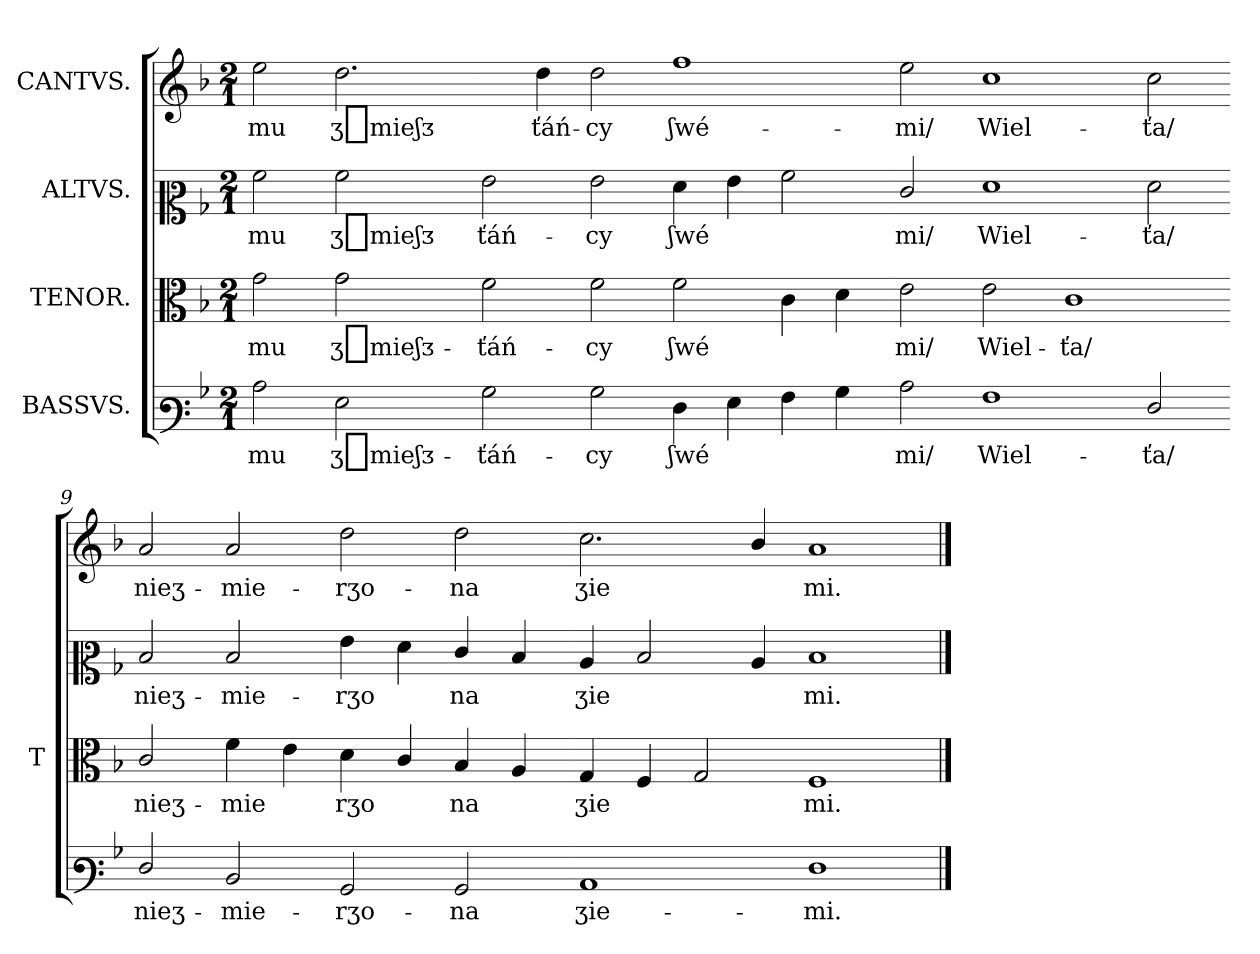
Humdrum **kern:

**kern	**text	**kern	**text	**kern	**text	**kern	**text
*part4	*part4	*part3	*part3	*part2	*part2	*part1	*part1
*staff4	*staff4	*staff3	*staff3	*staff2	*staff2	*staff1	*staff1
*I"BASSVS.	*	*I"TENOR.	*	*I"ALTVS.	*	*I"CANTVS.	*
*	*	*I'T	*	*	*	*	*
*clefF3	*	*clefC3	*	*clefC2	*	*clefG2	*
*k[b-]	*	*k[b-]	*	*k[b-]	*	*k[b-]	*
*F:	*	*F:	*	*F:	*	*F:	*
*M2/1	*	*M2/1	*	*M2/1	*	*M2/1	*
=	=	=	=	=	=	=	=
2c	mu	2g	mu	2a	mu	2ee	mu
2G	ӡ_mieʃᴣ-	2g	ӡ_mieʃᴣ-	2a	ӡ_mieʃᴣ	2.dd	ӡ_mieʃᴣ
4ryy	.	4ryy	.	4ryy	.	.	.
=7-	=7-	=7-	=7-	=7-	=7-	=7-	=7-
2B-	-ťáń-	2f	-ťáń-	2g	-ťáń-	4ryy	.
.	.	.	.	.	.	4dd	ťáń-
2B-	-cy	2f	-cy	2g	-cy	2dd	-cy
4F	ʃwé	2f	ʃwé	4f	ʃwé	1ff	ʃwé-
4G	.	.	.	4g	.	.	.
4A	.	4c	.	2a	.	.	.
4B-	.	4d	.	.	.	.	.
=8-	=8-	=8-	=8-	=8-	=8-	=8-	=8-
2c	mi/	2e	mi/	2e/	mi/	2ee	-mi/
1A	Wiel-	2e	Wiel-	1f	Wiel-	1cc	Wiel-
.	.	1c	-ťa/	.	.	.	.
2F/	-ťa/	.	.	2f	-ťa/	2cc	-ťa/
=9-	=9-	=9-	=9-	=9-	=9-	=9-	=9-
2F/	nieӡ-	2c/	nieӡ-	2d	nieӡ-	2a	nieӡ-
2D	-mie-	4f	-mie	2d	-mie-	2a	-mie-
.	.	4e	.	.	.	.	.
2BB-	-rӡo-	4d	rӡo	4g	-rӡo	2dd	-rӡo-
.	.	4c/	.	4f	.	.	.
2BB-	-na	4B-	na	4e/	na	2dd	-na
.	.	4A	.	4d	.	.	.
=10-	=10-	=10-	=10-	=10-	=10-	=10-	=10-
1C	ӡie-	4G	ӡie	4c	ӡie	2.cc	ӡie
.	.	4F	.	2d	.	.	.
.	.	2G	.	.	.	.	.
.	.	.	.	4c	.	4b-/	.
1F	-mi.	1F/	mi.	1d/	mi.	1a/	mi.
==	==	==	==	==	==	==	==
*-	*-	*-	*-	*-	*-	*-	*-
